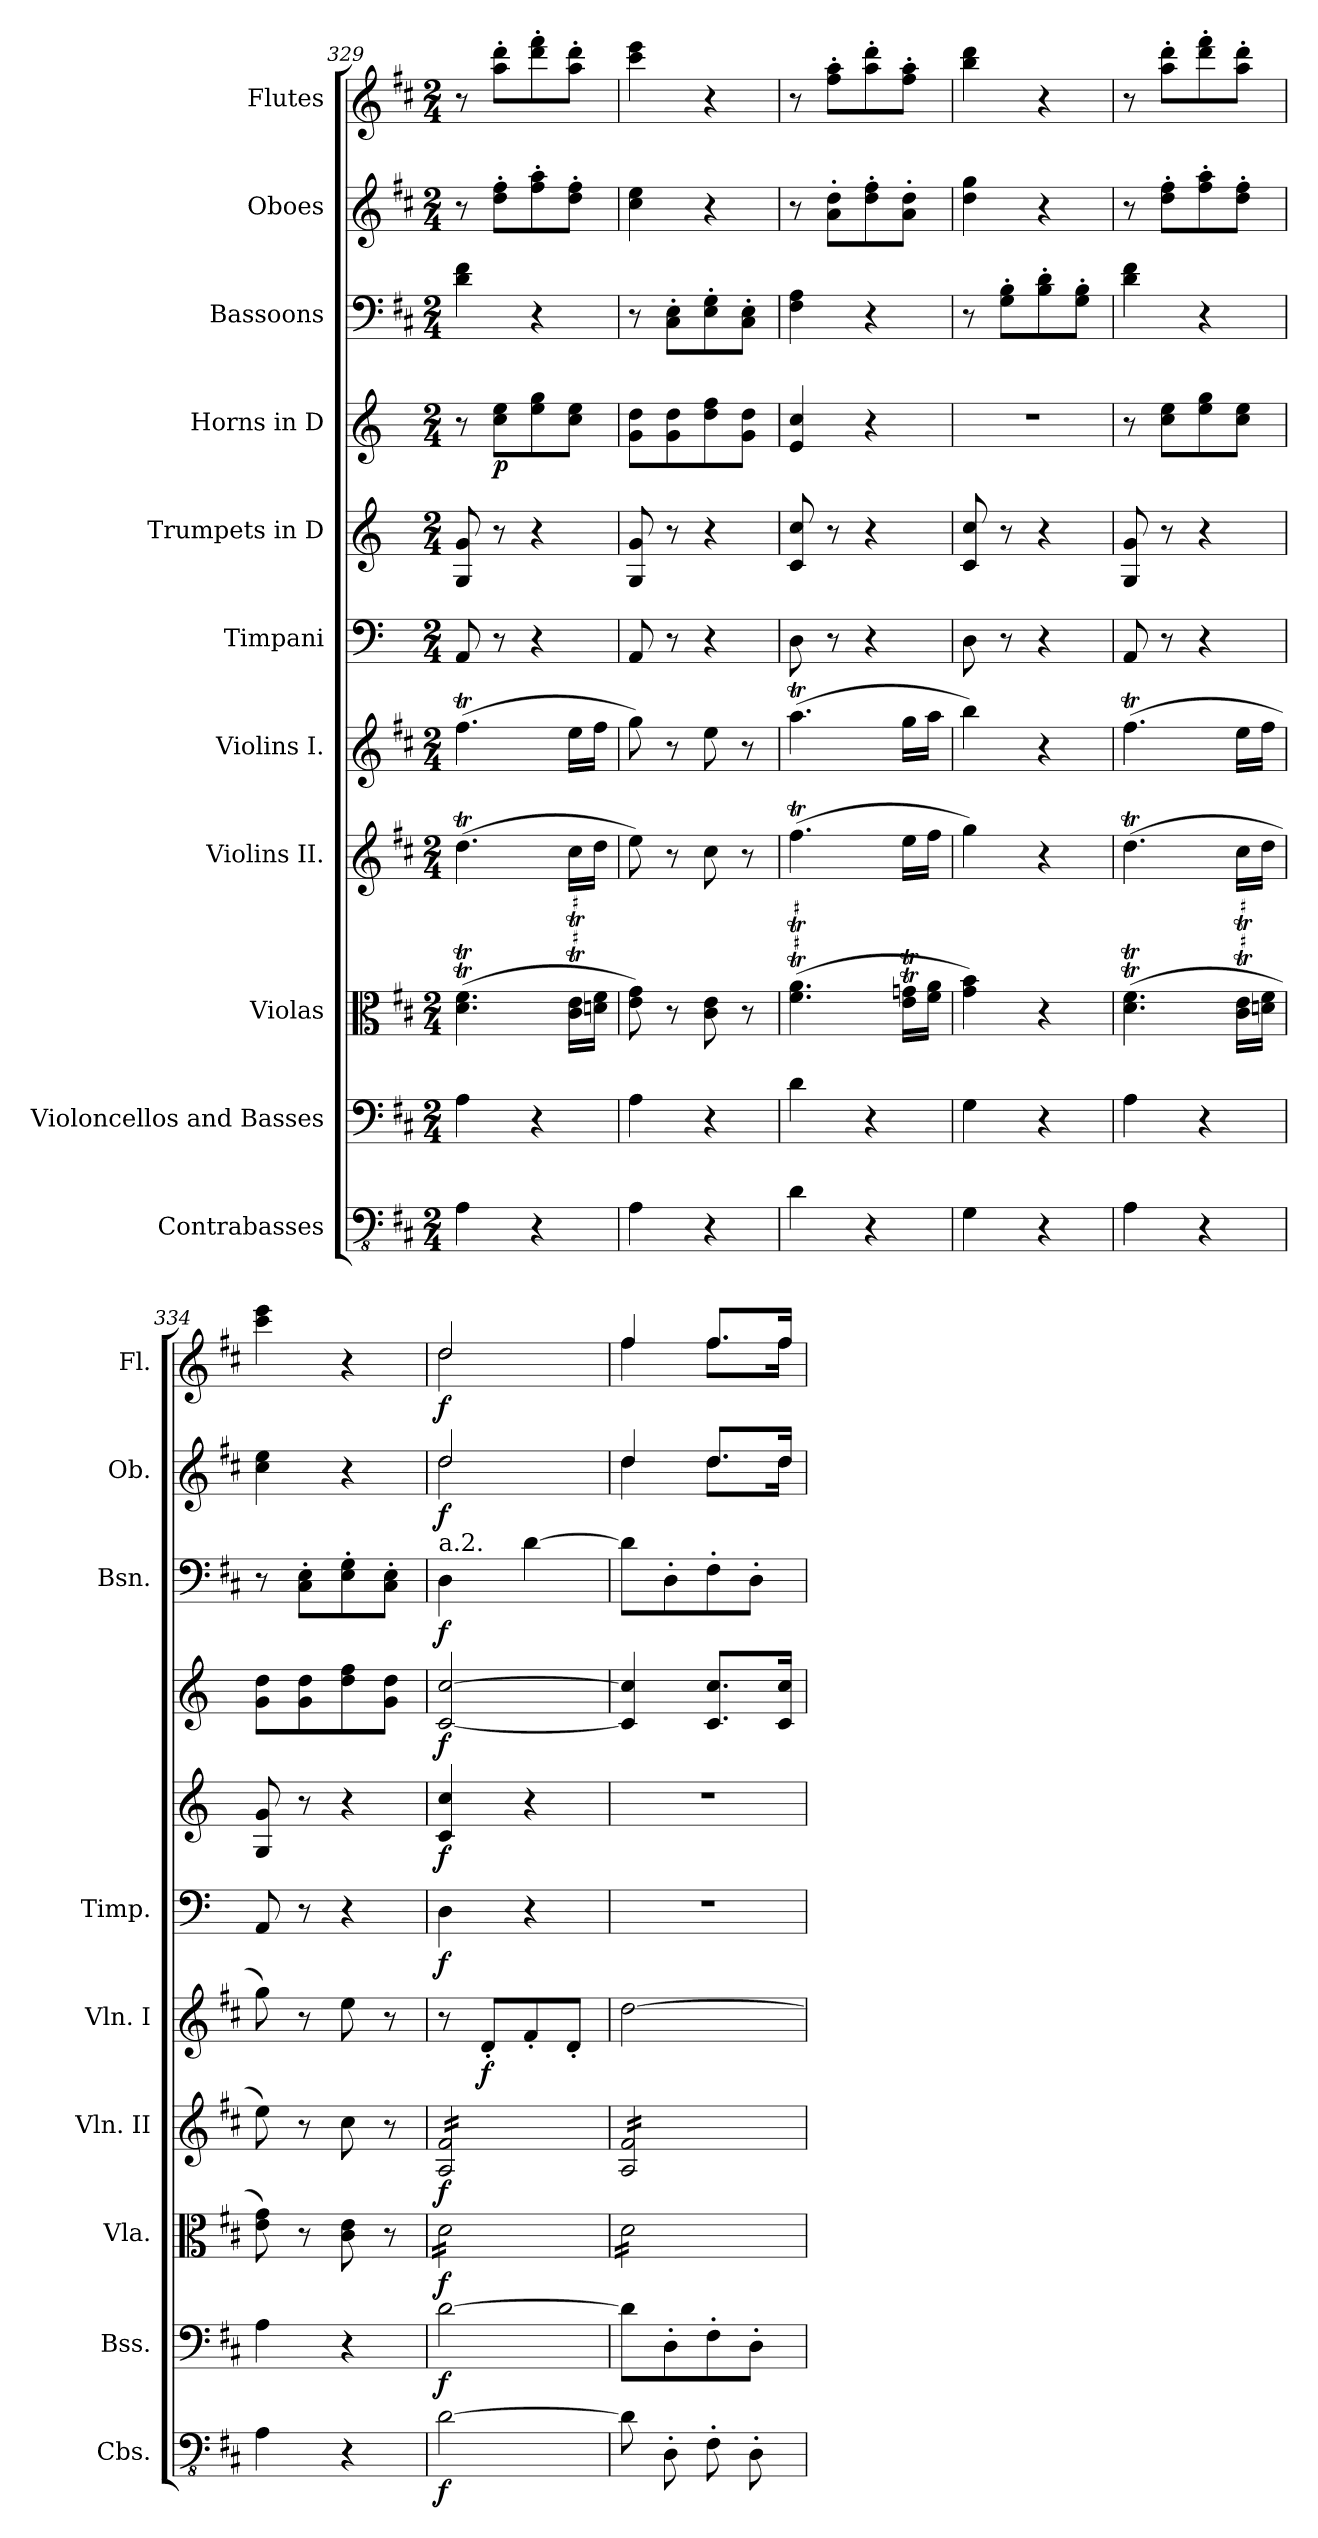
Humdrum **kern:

**kern	**dynam	**kern	**dynam	**kern	**dynam	**kern	**dynam	**kern	**dynam	**kern	**dynam	**kern	**dynam	**kern	**dynam	**kern	**dynam	**kern	**dynam	**kern	**dynam
*part11	*part11	*part10	*part10	*part9	*part9	*part8	*part8	*part7	*part7	*part6	*part6	*part5	*part5	*part4	*part4	*part3	*part3	*part2	*part2	*part1	*part1
*staff11	*staff11	*staff10	*staff10	*staff9	*staff9	*staff8	*staff8	*staff7	*staff7	*staff6	*staff6	*staff5	*staff5	*staff4	*staff4	*staff3	*staff3	*staff2	*staff2	*staff1	*staff1
*I"Contrabasses	*	*I"Violoncellos and Basses	*	*I"Violas	*	*I"Violins II.	*	*I"Violins I.	*	*I"Timpani	*	*I"Trumpets in D	*	*I"Horns in D	*	*I"Bassoons	*	*I"Oboes	*	*I"Flutes	*
*I'Cbs.	*	*I'Bss.	*	*I'Vla.	*	*I'Vln. II	*	*I'Vln. I	*	*I'Timp.	*	*	*	*	*	*I'Bsn.	*	*I'Ob.	*	*I'Fl.	*
*clefFv4	*	*clefF4	*	*clefC3	*	*clefG2	*	*clefG2	*	*clefF4	*	*clefG2	*	*clefG2	*	*clefF4	*	*clefG2	*	*clefG2	*
*	*	*	*	*	*	*	*	*	*	*	*	*ITrd-1c-2	*	*ITrd6c10	*	*	*	*	*	*	*
*k[f#c#]	*	*k[f#c#]	*	*k[f#c#]	*	*k[f#c#]	*	*k[f#c#]	*	*k[]	*	*k[f#c#]	*	*k[f#c#]	*	*k[f#c#]	*	*k[f#c#]	*	*k[f#c#]	*
*M2/4	*	*M2/4	*	*M2/4	*	*M2/4	*	*M2/4	*	*M2/4	*	*M2/4	*	*M2/4	*	*M2/4	*	*M2/4	*	*M2/4	*
=329	=329	=329	=329	=329	=329	=329	=329	=329	=329	=329	=329	=329	=329	=329	=329	=329	=329	=329	=329	=329	=329
4AA\	.	4A\	.	(>4.d\T 4.f#\T	.	(>4.ddT\	.	(>4.ff#t\	.	8AA/	.	8A/ 8a/	.	8r	.	4d\ 4f#\	.	8r	.	8r	.
!	!	!	!	!	!	!	!	!	!	!	!	!	!	!	!LO:DY:b	!	!	!	!	!	!
.	.	.	.	.	.	.	.	.	.	8r	.	8r	.	8d\ 8f#\L	p	.	.	8dd\' 8ff#\'L	.	8aa\' 8ddd\'L	.
4r	.	4r	.	.	.	.	.	.	.	4r	.	4r	.	8f#\ 8a\	.	4r	.	8ff#\' 8aa\'	.	8ddd\' 8fff#\'	.
.	.	.	.	16c#\T 16e\TLL	.	16cc#\LL	.	16ee\LL	.	.	.	.	.	8d\ 8f#\J	.	.	.	8dd\' 8ff#\'J	.	8aa\' 8ddd\'J	.
.	.	.	.	16d\ 16f#\JJ	.	16dd\JJ	.	16ff#\JJ	.	.	.	.	.	.	.	.	.	.	.	.	.
=330	=330	=330	=330	=330	=330	=330	=330	=330	=330	=330	=330	=330	=330	=330	=330	=330	=330	=330	=330	=330	=330
4AA\	.	4A\	.	8e\ 8g\)	.	8ee\)	.	8gg\)	.	8AA/	.	8A/ 8a/	.	8A\ 8e\L	.	8r	.	4cc#\ 4ee\	.	4ccc#\ 4eee\	.
.	.	.	.	8r	.	8r	.	8r	.	8r	.	8r	.	8A\ 8e\	.	8C#\' 8E\'L	.	.	.	.	.
4r	.	4r	.	8c#\ 8e\	.	8cc#\	.	8ee\	.	4r	.	4r	.	8e\ 8g\	.	8E\' 8G\'	.	4r	.	4r	.
.	.	.	.	8r	.	8r	.	8r	.	.	.	.	.	8A\ 8e\J	.	8C#\' 8E\'J	.	.	.	.	.
=331	=331	=331	=331	=331	=331	=331	=331	=331	=331	=331	=331	=331	=331	=331	=331	=331	=331	=331	=331	=331	=331
4D\	.	4d\	.	(>4.f#\T 4.a\T	.	(>4.ff#t\	.	(>4.aaT\	.	8D\	.	8d/ 8dd/	.	4F#/ 4d/	.	4F#\ 4A\	.	8r	.	8r	.
.	.	.	.	.	.	.	.	.	.	8r	.	8r	.	.	.	.	.	8a\' 8dd\'L	.	8ff#\' 8aa\'L	.
4r	.	4r	.	.	.	.	.	.	.	4r	.	4r	.	4r	.	4r	.	8dd\' 8ff#\'	.	8aa\' 8ddd\'	.
.	.	.	.	16e\T 16g\TLL	.	16ee\LL	.	16gg\LL	.	.	.	.	.	.	.	.	.	8a\' 8dd\'J	.	8ff#\' 8aa\'J	.
.	.	.	.	16f#\ 16a\JJ	.	16ff#\JJ	.	16aa\JJ	.	.	.	.	.	.	.	.	.	.	.	.	.
=332	=332	=332	=332	=332	=332	=332	=332	=332	=332	=332	=332	=332	=332	=332	=332	=332	=332	=332	=332	=332	=332
4GG\	.	4G\	.	4g\ 4b\)	.	4gg\)	.	4bb\)	.	8D\	.	8d/ 8dd/	.	2r	.	8r	.	4dd\ 4gg\	.	4bb\ 4ddd\	.
.	.	.	.	.	.	.	.	.	.	8r	.	8r	.	.	.	8G\' 8B\'L	.	.	.	.	.
4r	.	4r	.	4r	.	4r	.	4r	.	4r	.	4r	.	.	.	8B\' 8d\'	.	4r	.	4r	.
.	.	.	.	.	.	.	.	.	.	.	.	.	.	.	.	8G\' 8B\'J	.	.	.	.	.
=333	=333	=333	=333	=333	=333	=333	=333	=333	=333	=333	=333	=333	=333	=333	=333	=333	=333	=333	=333	=333	=333
4AA\	.	4A\	.	(>4.d\T 4.f#\T	.	(>4.ddT\	.	(>4.ff#t\	.	8AA/	.	8A/ 8a/	.	8r	.	4d\ 4f#\	.	8r	.	8r	.
.	.	.	.	.	.	.	.	.	.	8r	.	8r	.	8d\ 8f#\L	.	.	.	8dd\' 8ff#\'L	.	8aa\' 8ddd\'L	.
4r	.	4r	.	.	.	.	.	.	.	4r	.	4r	.	8f#\ 8a\	.	4r	.	8ff#\' 8aa\'	.	8ddd\' 8fff#\'	.
.	.	.	.	16c#\T 16e\TLL	.	16cc#\LL	.	16ee\LL	.	.	.	.	.	8d\ 8f#\J	.	.	.	8dd\' 8ff#\'J	.	8aa\' 8ddd\'J	.
.	.	.	.	16d\ 16f#\JJ	.	16dd\JJ	.	16ff#\JJ	.	.	.	.	.	.	.	.	.	.	.	.	.
=334	=334	=334	=334	=334	=334	=334	=334	=334	=334	=334	=334	=334	=334	=334	=334	=334	=334	=334	=334	=334	=334
4AA\	.	4A\	.	8e\ 8g\)	.	8ee\)	.	8gg\)	.	8AA/	.	8A/ 8a/	.	8A\ 8e\L	.	8r	.	4cc#\ 4ee\	.	4ccc#\ 4eee\	.
.	.	.	.	8r	.	8r	.	8r	.	8r	.	8r	.	8A\ 8e\	.	8C#\' 8E\'L	.	.	.	.	.
4r	.	4r	.	8c#\ 8e\	.	8cc#\	.	8ee\	.	4r	.	4r	.	8e\ 8g\	.	8E\' 8G\'	.	4r	.	4r	.
.	.	.	.	8r	.	8r	.	8r	.	.	.	.	.	8A\ 8e\J	.	8C#\' 8E\'J	.	.	.	.	.
=335	=335	=335	=335	=335	=335	=335	=335	=335	=335	=335	=335	=335	=335	=335	=335	=335	=335	=335	=335	=335	=335
*	*	*	*	*	*	*	*	*	*	*	*	*	*	*	*	*	*	*^	*	*^	*
!	!	!	!	!	!	!	!	!	!	!	!	!	!	!	!	!LO:TX:a:t=a.2.	!	!	!	!	!	!	!
!	!LO:DY:b	!	!LO:DY:b	!	!LO:DY:b	!	!LO:DY:b	!	!	!	!LO:DY:b	!	!LO:DY:b	!	!LO:DY:b	!	!LO:DY:b	!	!	!LO:DY:b	!	!	!LO:DY:b
*	*	*	*	*tremolo	*	*	*	*	*	*	*	*	*	*	*	*	*	*	*	*	*	*	*
*	*	*	*	*	*	*tremolo	*	*	*	*	*	*	*	*	*	*	*	*	*	*	*	*	*
[2D\	f	[2d\	f	16d\LL	f	16A/ 16f#/LL	f	8r	.	4D\	f	4d/ 4dd/	f	[2D/ [2d/	f	4D\	f	2dd/	2dd\	f	2dd/	2dd\	f
.	.	.	.	16d\	.	16A/ 16f#/	.	.	.	.	.	.	.	.	.	.	.	.	.	.	.	.	.
!	!	!	!	!	!	!	!	!	!LO:DY:b	!	!	!	!	!	!	!	!	!	!	!	!	!	!
.	.	.	.	16d\	.	16A/ 16f#/	.	8d'/L	f	.	.	.	.	.	.	.	.	.	.	.	.	.	.
.	.	.	.	16d\	.	16A/ 16f#/	.	.	.	.	.	.	.	.	.	.	.	.	.	.	.	.	.
.	.	.	.	16d\	.	16A/ 16f#/	.	8f#'/	.	4r	.	4r	.	.	.	[4d\	.	.	.	.	.	.	.
.	.	.	.	16d\	.	16A/ 16f#/	.	.	.	.	.	.	.	.	.	.	.	.	.	.	.	.	.
.	.	.	.	16d\	.	16A/ 16f#/	.	8d'/J	.	.	.	.	.	.	.	.	.	.	.	.	.	.	.
.	.	.	.	16d\JJ	.	16A/ 16f#/JJ	.	.	.	.	.	.	.	.	.	.	.	.	.	.	.	.	.
=336	=336	=336	=336	=336	=336	=336	=336	=336	=336	=336	=336	=336	=336	=336	=336	=336	=336	=336	=336	=336	=336	=336	=336
8D\]	.	8d\L]	.	16d\LL	.	16A/ 16f#/LL	.	[2dd\	.	2r	.	2r	.	4D/] 4d/]	.	8d\L]	.	4dd/	4dd\	.	4ff#/	4ff#\	.
.	.	.	.	16d\	.	16A/ 16f#/	.	.	.	.	.	.	.	.	.	.	.	.	.	.	.	.	.
8DD'\	.	8D'\	.	16d\	.	16A/ 16f#/	.	.	.	.	.	.	.	.	.	8D'\	.	.	.	.	.	.	.
.	.	.	.	16d\	.	16A/ 16f#/	.	.	.	.	.	.	.	.	.	.	.	.	.	.	.	.	.
8FF#'\	.	8F#'\	.	16d\	.	16A/ 16f#/	.	.	.	.	.	.	.	8.D/ 8.d/L	.	8F#'\	.	8.dd/L	8.dd\L	.	8.ff#/L	8.ff#\L	.
.	.	.	.	16d\	.	16A/ 16f#/	.	.	.	.	.	.	.	.	.	.	.	.	.	.	.	.	.
8DD'\	.	8D'\J	.	16d\	.	16A/ 16f#/	.	.	.	.	.	.	.	.	.	8D'\J	.	.	.	.	.	.	.
.	.	.	.	16d\JJ	.	16A/ 16f#/JJ	.	.	.	.	.	.	.	16D/ 16d/Jk	.	.	.	16dd/Jk	16dd\Jk	.	16ff#/Jk	16ff#\Jk	.
*	*	*	*	*	*	*Xtremolo	*	*	*	*	*	*	*	*	*	*	*	*	*	*	*	*	*
*	*	*	*	*Xtremolo	*	*	*	*	*	*	*	*	*	*	*	*	*	*	*	*	*	*	*
*	*	*	*	*	*	*	*	*	*	*	*	*	*	*	*	*	*	*v	*v	*	*	*	*
*	*	*	*	*	*	*	*	*	*	*	*	*	*	*	*	*	*	*	*	*v	*v	*
=	=	=	=	=	=	=	=	=	=	=	=	=	=	=	=	=	=	=	=	=	=
*-	*-	*-	*-	*-	*-	*-	*-	*-	*-	*-	*-	*-	*-	*-	*-	*-	*-	*-	*-	*-	*-
